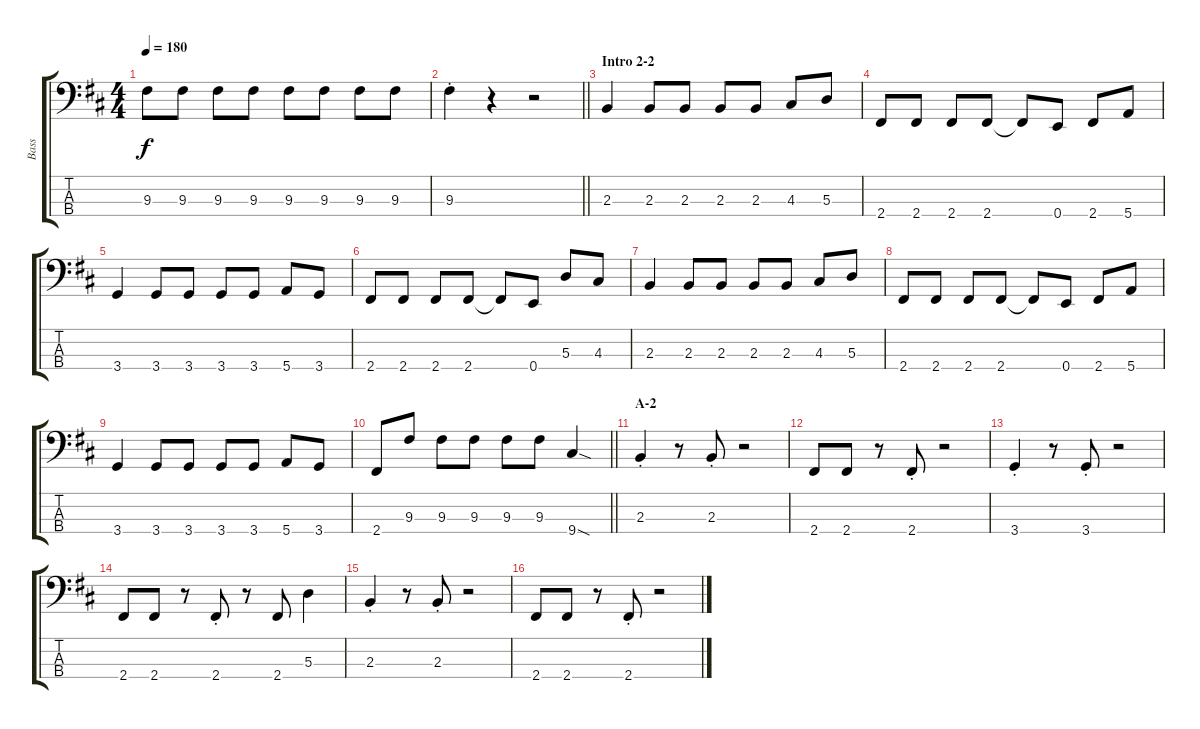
\track ("Bass" "Bass") {instrument electricbasspick}
\staff {score tabs}
\tuning (G2 D2 A1 E1) {hide}
\ts (4 4)
\tempo 180
\clef f4
\ks d
9.3{t}.8{dy f} 9.3.8 9.3.8 9.3.8 9.3.8 9.3.8 9.3.8 9.3.8 |
\barLineRight lightlight
9.3{st}.4 r.4 r.2 |
\section ("" "Intro 2-2")
2.3.4 2.3.8 2.3.8 2.3.8 2.3.8 4.3.8 5.3.8 |
2.4.8 2.4.8 2.4.8 2.4.8 2.4{t}.8 0.4.8 2.4.8 5.4.8 |
3.4.4 3.4.8 3.4.8 3.4.8 3.4.8 5.4.8 3.4.8 |
2.4.8 2.4.8 2.4.8 2.4.8 2.4{t}.8 0.4.8 5.3.8 4.3.8 |
2.3.4 2.3.8 2.3.8 2.3.8 2.3.8 4.3.8 5.3.8 |
2.4.8 2.4.8 2.4.8 2.4.8 2.4{t}.8 0.4.8 2.4.8 5.4.8 |
3.4.4 3.4.8 3.4.8 3.4.8 3.4.8 5.4.8 3.4.8 |
\barLineRight lightlight
2.4.8 9.3.8 9.3.8 9.3.8 9.3.8 9.3.8 9.4{sod}.4 |
\section ("" "A-2")
2.3{st}.4 r.8 2.3{st}.8 r.2 |
2.4.8 2.4.8 r.8 2.4{st}.8 r.2 |
3.4{st}.4 r.8 3.4{st}.8 r.2 |
2.4.8 2.4.8 r.8 2.4{st}.8 r.8 2.4.8 5.3.4 |
2.3{st}.4 r.8 2.3{st}.8 r.2 |
2.4.8 2.4.8 r.8 2.4{st}.8 r.2
